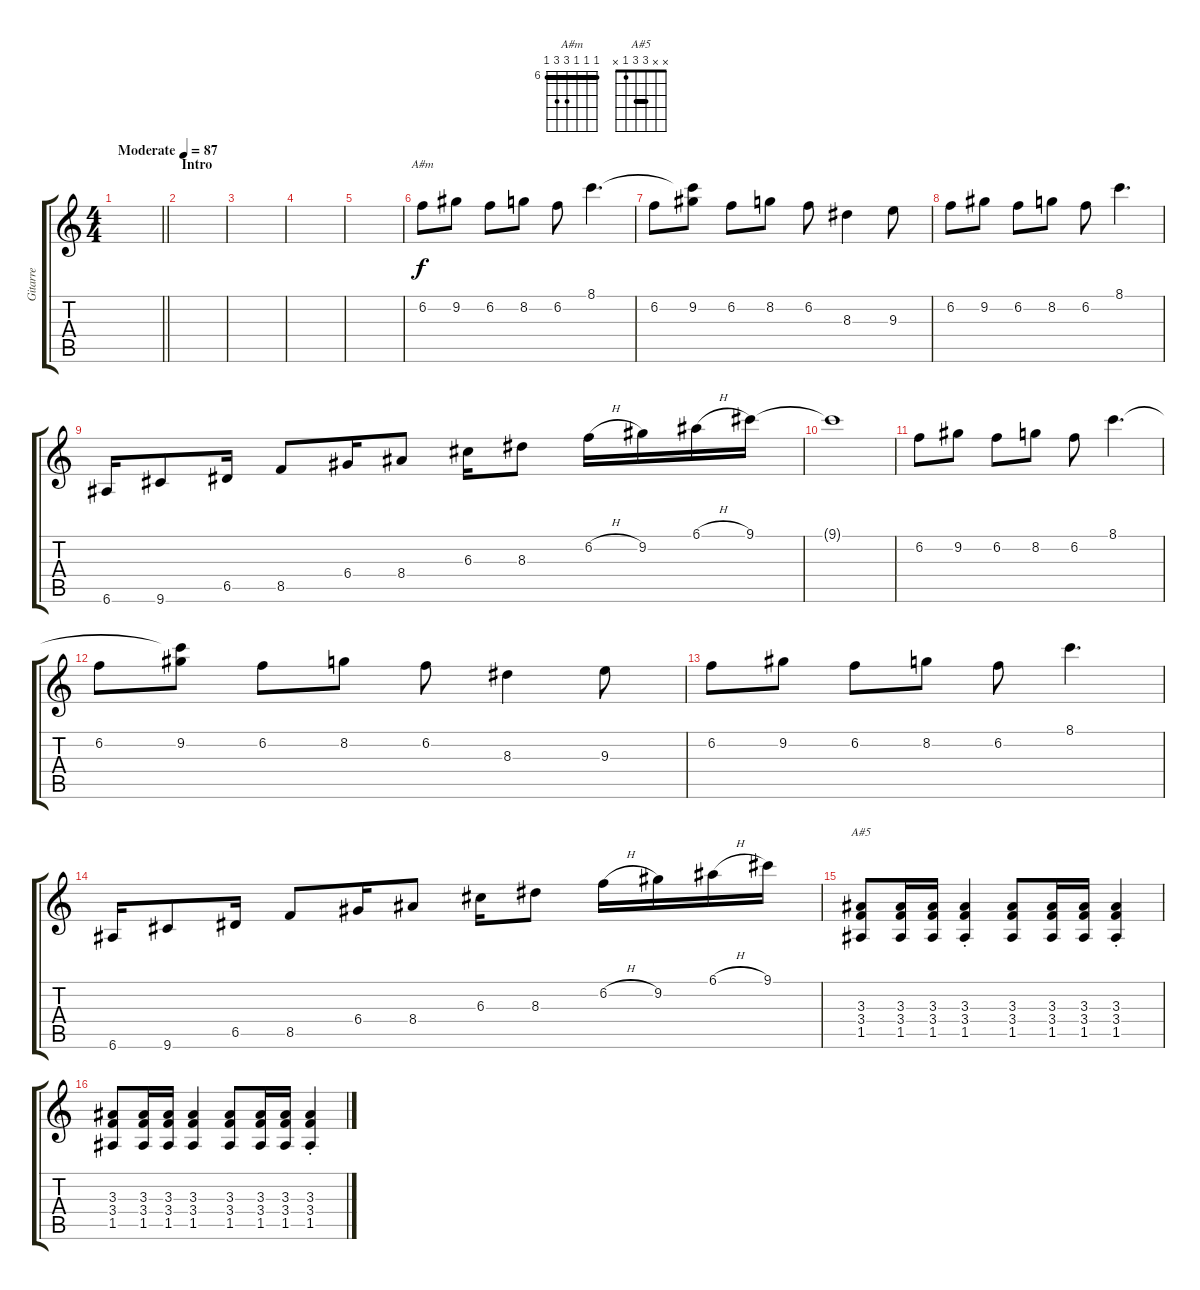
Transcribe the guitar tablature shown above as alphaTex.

\track ("Gitarre" "Gitarre") {instrument acousticguitarsteel}
\staff {score tabs}
\tuning (E4 B3 G3 D3 A2 E2) {hide}
\chord ("A#m" 6 6 6 8 8 6) {firstfret 6 barre 6}
\chord ("A#5" x x 3 3 1 x) {barre 3}
\ts (4 4)
\tempo (87 "Moderate")
\clef g2
\barLineRight lightlight
\ks c
|
\section ("" "Intro")
|
|
|
|
6.2.8{ch "A#m"} 9.2.8 6.2.8 8.2.8 6.2.8 8.1.4{d} |
6.2.8 (8.1{t} 9.2).8 6.2.8 8.2.8 6.2.8 8.3.4 9.3.8 |
6.2.8 9.2.8 6.2.8 8.2.8 6.2.8 8.1.4{d} |
6.6.16 9.6.8 6.5.16 8.5.8 6.4.16 8.4.8 6.3.16 8.3.8 6.2{h}.16 9.2.16 6.1{h}.16 9.1.16 |
9.1{t}.1 |
6.2.8 9.2.8 6.2.8 8.2.8 6.2.8 8.1.4{d} |
6.2.8 (8.1{t} 9.2).8 6.2.8 8.2.8 6.2.8 8.3.4 9.3.8 |
6.2.8 9.2.8 6.2.8 8.2.8 6.2.8 8.1.4{d} |
6.6.16 9.6.8 6.5.16 8.5.8 6.4.16 8.4.8 6.3.16 8.3.8 6.2{h}.16 9.2.16 6.1{h}.16 9.1.16 |
(3.3 3.4 1.5).8{ch "A#5"} (3.3 3.4 1.5).16 (3.3 3.4 1.5).16 (3.3{st} 3.4{st} 1.5{st}).4 (3.3 3.4 1.5).8 (3.3 3.4 1.5).16 (3.3 3.4 1.5).16 (3.3{st} 3.4{st} 1.5{st}).4 |
(3.3 3.4 1.5).8 (3.3 3.4 1.5).16 (3.3 3.4 1.5).16 (3.3 3.4 1.5).4 (3.3 3.4 1.5).8 (3.3 3.4 1.5).16 (3.3 3.4 1.5).16 (3.3{st} 3.4{st} 1.5{st}).4
